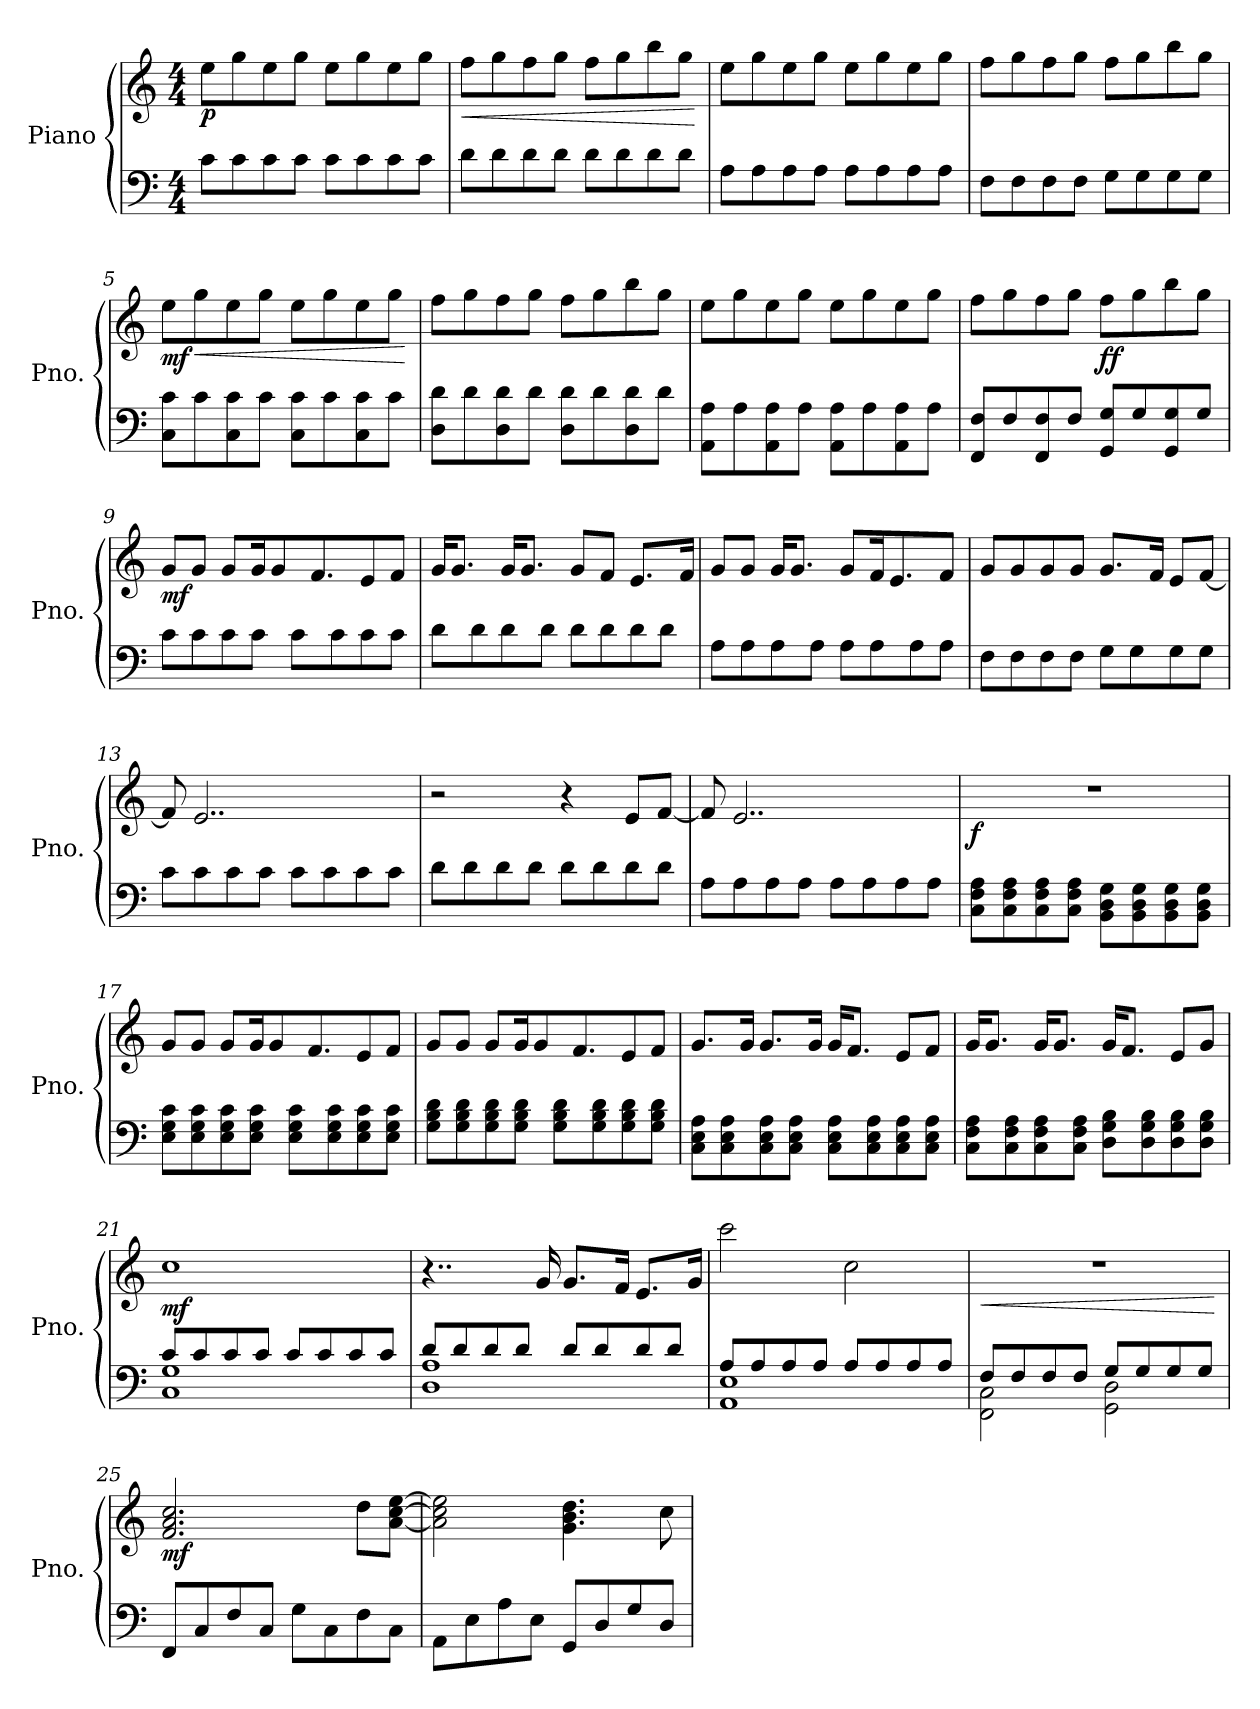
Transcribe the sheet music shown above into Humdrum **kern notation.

**kern	**kern	**dynam
*part1	*part1	*part1
*staff2	*staff1	*staff1/2
*I"Piano	*	*
*I'Pno.	*	*
*clefF4	*clefG2	*
*k[]	*k[]	*
*M4/4	*M4/4	*
*MM110	*MM110	*
=1	=1	=1
!	!	!LO:DY:b
8c\L	8ee\L	p
8c\	8gg\	.
8c\	8ee\	.
8c\J	8gg\J	.
8c\L	8ee\L	.
8c\	8gg\	.
8c\	8ee\	.
8c\J	8gg\J	.
=2	=2	=2
!	!	!LO:HP:b
8d\L	8ff\L	<
8d\	8gg\	.
8d\	8ff\	.
8d\J	8gg\J	.
8d\L	8ff\L	.
8d\	8gg\	.
8d\	8bb\	.
8d\J	8gg\J	.
.	.	[
=3	=3	=3
8A\L	8ee\L	.
8A\	8gg\	.
8A\	8ee\	.
8A\J	8gg\J	.
8A\L	8ee\L	.
8A\	8gg\	.
8A\	8ee\	.
8A\J	8gg\J	.
=4	=4	=4
8F\L	8ff\L	.
8F\	8gg\	.
8F\	8ff\	.
8F\J	8gg\J	.
8G\L	8ff\L	.
8G\	8gg\	.
8G\	8bb\	.
8G\J	8gg\J	.
!!LO:LB:g=z
=5	=5	=5
!	!	!LO:DY:b
8C\ 8c\L	8ee\L	mf
!	!	!LO:HP:b
8c\	8gg\	<
8C\ 8c\	8ee\	.
8c\J	8gg\J	.
8C\ 8c\L	8ee\L	.
8c\	8gg\	.
8C\ 8c\	8ee\	.
8c\J	8gg\J	.
.	.	[
=6	=6	=6
8D\ 8d\L	8ff\L	.
8d\	8gg\	.
8D\ 8d\	8ff\	.
8d\J	8gg\J	.
8D\ 8d\L	8ff\L	.
8d\	8gg\	.
8D\ 8d\	8bb\	.
8d\J	8gg\J	.
=7	=7	=7
8AA\ 8A\L	8ee\L	.
8A\	8gg\	.
8AA\ 8A\	8ee\	.
8A\J	8gg\J	.
8AA\ 8A\L	8ee\L	.
8A\	8gg\	.
8AA\ 8A\	8ee\	.
8A\J	8gg\J	.
=8	=8	=8
8FF/ 8F/L	8ff\L	.
8F/	8gg\	.
8FF/ 8F/	8ff\	.
8F/J	8gg\J	.
!	!	!LO:DY:b
8GG/ 8G/L	8ff\L	ff
8G/	8gg\	.
8GG/ 8G/	8bb\	.
8G/J	8gg\J	.
!!LO:LB:g=z
=9	=9	=9
!	!	!LO:DY:b
8c\L	8g/L	mf
8c\	8g/J	.
8c\	8g/L	.
8c\J	16g/K	.
.	8g/	.
8c\L	.	.
.	8.f/	.
8c\	.	.
8c\	8e/	.
8c\J	8f/J	.
=10	=10	=10
8d\L	16g/KL	.
.	8.g/J	.
8d\	.	.
8d\	16g/KL	.
.	8.g/J	.
8d\J	.	.
8d\L	8g/L	.
8d\	8f/J	.
8d\	8.e/L	.
8d\J	.	.
.	16f/Jk	.
=11	=11	=11
8A\L	8g/L	.
8A\	8g/J	.
8A\	16g/KL	.
.	8.g/J	.
8A\J	.	.
8A\L	8g/L	.
8A\	16f/K	.
.	8.e/	.
8A\	.	.
8A\J	8f/J	.
=12	=12	=12
8F\L	8g/L	.
8F\	8g/	.
8F\	8g/	.
8F\J	8g/J	.
8G\L	8.g/L	.
8G\	.	.
.	16f/Jk	.
8G\	8e/L	.
8G\J	[8f/J	.
!!LO:LB:g=z
=13	=13	=13
8c\L	8f/]	.
8c\	2..e/	.
8c\	.	.
8c\J	.	.
8c\L	.	.
8c\	.	.
8c\	.	.
8c\J	.	.
=14	=14	=14
8d\L	2r	.
8d\	.	.
8d\	.	.
8d\J	.	.
8d\L	4r	.
8d\	.	.
8d\	8e/L	.
8d\J	[8f/J	.
=15	=15	=15
8A\L	8f/]	.
8A\	2..e/	.
8A\	.	.
8A\J	.	.
8A\L	.	.
8A\	.	.
8A\	.	.
8A\J	.	.
=16	=16	=16
!	!	!LO:DY:b
8C\ 8F\ 8A\L	1r	f
8C\ 8F\ 8A\	.	.
8C\ 8F\ 8A\	.	.
8C\ 8F\ 8A\J	.	.
8BB\ 8D\ 8G\L	.	.
8BB\ 8D\ 8G\	.	.
8BB\ 8D\ 8G\	.	.
8BB\ 8D\ 8G\J	.	.
!!LO:LB:g=z
=17	=17	=17
8E\ 8G\ 8c\L	8g/L	.
8E\ 8G\ 8c\	8g/J	.
8E\ 8G\ 8c\	8g/L	.
8E\ 8G\ 8c\J	16g/K	.
.	8g/	.
8E\ 8G\ 8c\L	.	.
.	8.f/	.
8E\ 8G\ 8c\	.	.
8E\ 8G\ 8c\	8e/	.
8E\ 8G\ 8c\J	8f/J	.
=18	=18	=18
8G\ 8B\ 8d\L	8g/L	.
8G\ 8B\ 8d\	8g/J	.
8G\ 8B\ 8d\	8g/L	.
8G\ 8B\ 8d\J	16g/K	.
.	8g/	.
8G\ 8B\ 8d\L	.	.
.	8.f/	.
8G\ 8B\ 8d\	.	.
8G\ 8B\ 8d\	8e/	.
8G\ 8B\ 8d\J	8f/J	.
=19	=19	=19
8C\ 8E\ 8A\L	8.g/L	.
8C\ 8E\ 8A\	.	.
.	16g/Jk	.
8C\ 8E\ 8A\	8.g/L	.
8C\ 8E\ 8A\J	.	.
.	16g/Jk	.
8C\ 8E\ 8A\L	16g/KL	.
.	8.f/J	.
8C\ 8E\ 8A\	.	.
8C\ 8E\ 8A\	8e/L	.
8C\ 8E\ 8A\J	8f/J	.
=20	=20	=20
8C\ 8F\ 8A\L	16g/KL	.
.	8.g/J	.
8C\ 8F\ 8A\	.	.
8C\ 8F\ 8A\	16g/KL	.
.	8.g/J	.
8C\ 8F\ 8A\J	.	.
8D\ 8G\ 8B\L	16g/KL	.
.	8.f/J	.
8D\ 8G\ 8B\	.	.
8D\ 8G\ 8B\	8e/L	.
8D\ 8G\ 8B\J	8g/J	.
!!LO:LB:g=z
=21	=21	=21
*^	*	*
!	!	!	!LO:DY:a=2
8c/L	1C 1G	1cc	mf
8c/	.	.	.
8c/	.	.	.
8c/J	.	.	.
8c/L	.	.	.
8c/	.	.	.
8c/	.	.	.
8c/J	.	.	.
=22	=22	=22	=22
8d/L	1D 1A	4..r	.
8d/	.	.	.
8d/	.	.	.
8d/J	.	.	.
.	.	16g/	.
8d/L	.	8.g/L	.
8d/	.	.	.
.	.	16f/Jk	.
8d/	.	8.e/L	.
8d/J	.	.	.
.	.	16g/Jk	.
=23	=23	=23	=23
8A/L	1AA 1E	2ccc\	.
8A/	.	.	.
8A/	.	.	.
8A/J	.	.	.
8A/L	.	2cc\	.
8A/	.	.	.
8A/	.	.	.
8A/J	.	.	.
=24	=24	=24	=24
!	!	!	!LO:HP:b
8F/L	2FF\ 2C\	1r	<
8F/	.	.	.
8F/	.	.	.
8F/J	.	.	.
8G/L	2GG\ 2D\	.	.
8G/	.	.	.
8G/	.	.	.
8G/J	.	.	.
*v	*v	*	*
.	.	[
!!LO:PB:g=z
=25	=25	=25
!	!	!LO:DY:b
8FF/L	2.f/ 2.a/ 2.cc/	mf
8C/	.	.
8F/	.	.
8C/J	.	.
8G\L	.	.
8C\	.	.
8F\	8dd\L	.
8C\J	[8a\ [8cc\ [8ee\J	.
=26	=26	=26
8AA\L	2a\] 2cc\] 2ee\]	.
8E\	.	.
8A\	.	.
8E\J	.	.
8GG/L	4.g\ 4.b\ 4.dd\	.
8D/	.	.
8G/	.	.
8D/J	8cc\	.
=	=	=
*-	*-	*-
